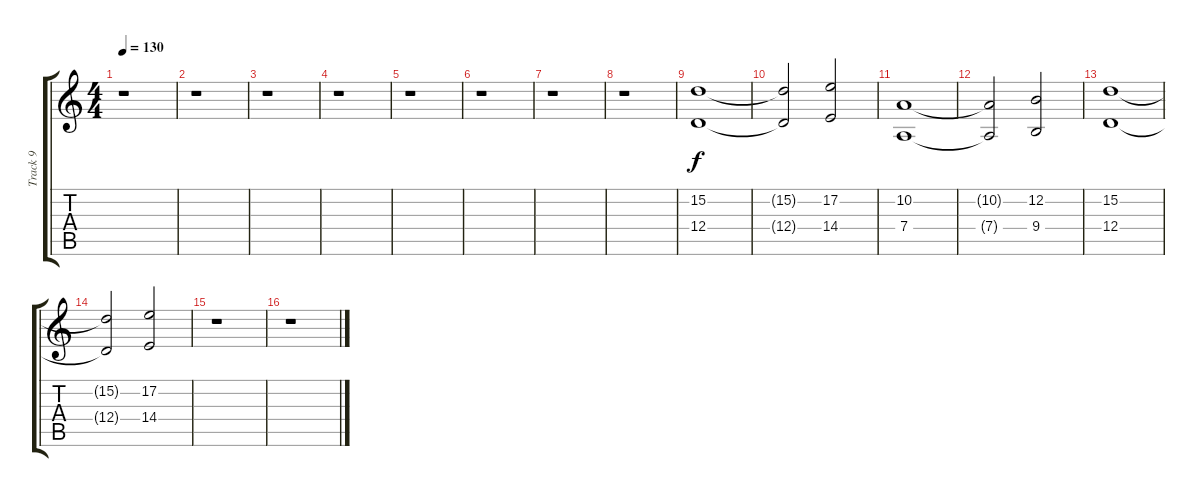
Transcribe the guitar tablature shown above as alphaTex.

\track ("Track 9" "Track 9") {instrument voiceoohs}
\staff {score tabs}
\tuning (E4 B3 G3 D3 A2 E2) {hide}
\ts (4 4)
\tempo 130
\clef g2
\ks c
r.1{dy f} |
r.1 |
r.1 |
r.1 |
r.1 |
r.1 |
r.1 |
r.1 |
(15.2 12.4).1 |
(15.2{t} 12.4{t}).2 (17.2 14.4).2 |
(10.2 7.4).1 |
(10.2{t} 7.4{t}).2 (12.2 9.4).2 |
(15.2 12.4).1 |
(15.2{t} 12.4{t}).2 (17.2 14.4).2 |
r.1 |
r.1
